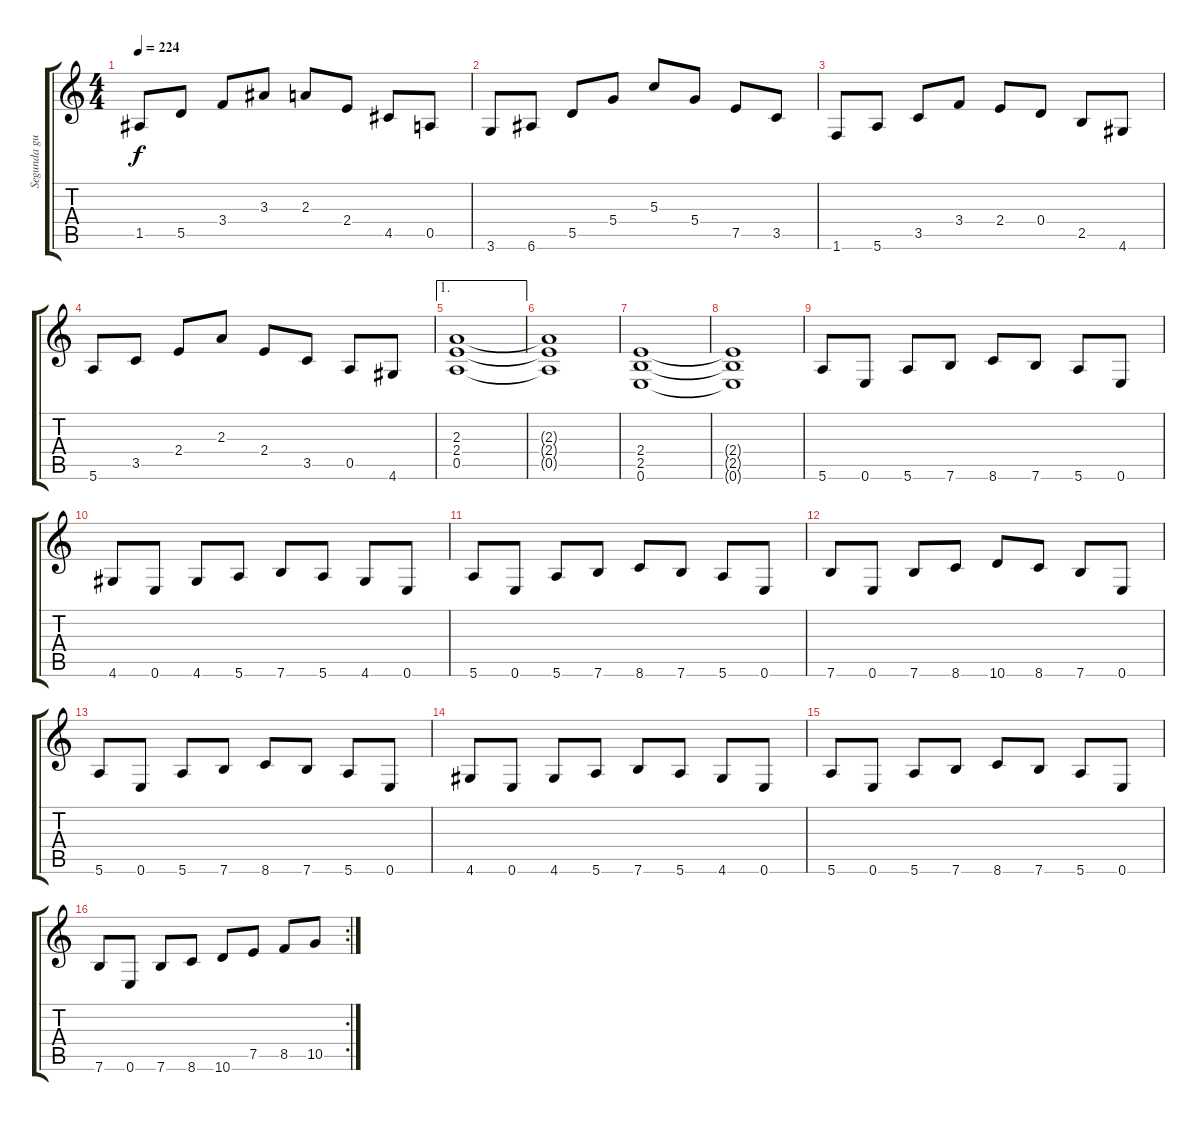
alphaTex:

\track ("Segunda guitarra" "Segunda gu") {instrument distortionguitar}
\staff {score tabs}
\tuning (E4 B3 G3 D3 A2 E2) {hide}
\ts (4 4)
\tempo 224
\clef g2
\ks c
1.5.8{dy f} 5.5.8 3.4.8 3.3.8 2.3.8 2.4.8 4.5.8 0.5.8 |
3.6.8 6.6.8 5.5.8 5.4.8 5.3.8 5.4.8 7.5.8 3.5.8 |
1.6.8 5.6.8 3.5.8 3.4.8 2.4.8 0.4.8 2.5.8 4.6.8 |
5.6.8 3.5.8 2.4.8 2.3.8 2.4.8 3.5.8 0.5.8 4.6.8 |
\ae 1
(2.3 2.4 0.5).1 |
(2.3{t} 2.4{t} 0.5{t}).1 |
(2.4 2.5 0.6).1 |
(2.4{t} 2.5{t} 0.6{t}).1 |
5.6.8 0.6.8 5.6.8 7.6.8 8.6.8 7.6.8 5.6.8 0.6.8 |
4.6.8 0.6.8 4.6.8 5.6.8 7.6.8 5.6.8 4.6.8 0.6.8 |
5.6.8 0.6.8 5.6.8 7.6.8 8.6.8 7.6.8 5.6.8 0.6.8 |
7.6.8 0.6.8 7.6.8 8.6.8 10.6.8 8.6.8 7.6.8 0.6.8 |
5.6.8 0.6.8 5.6.8 7.6.8 8.6.8 7.6.8 5.6.8 0.6.8 |
4.6.8 0.6.8 4.6.8 5.6.8 7.6.8 5.6.8 4.6.8 0.6.8 |
5.6.8 0.6.8 5.6.8 7.6.8 8.6.8 7.6.8 5.6.8 0.6.8 |
\rc 2
7.6.8 0.6.8 7.6.8 8.6.8 10.6.8 7.5.8 8.5.8 10.5.8
